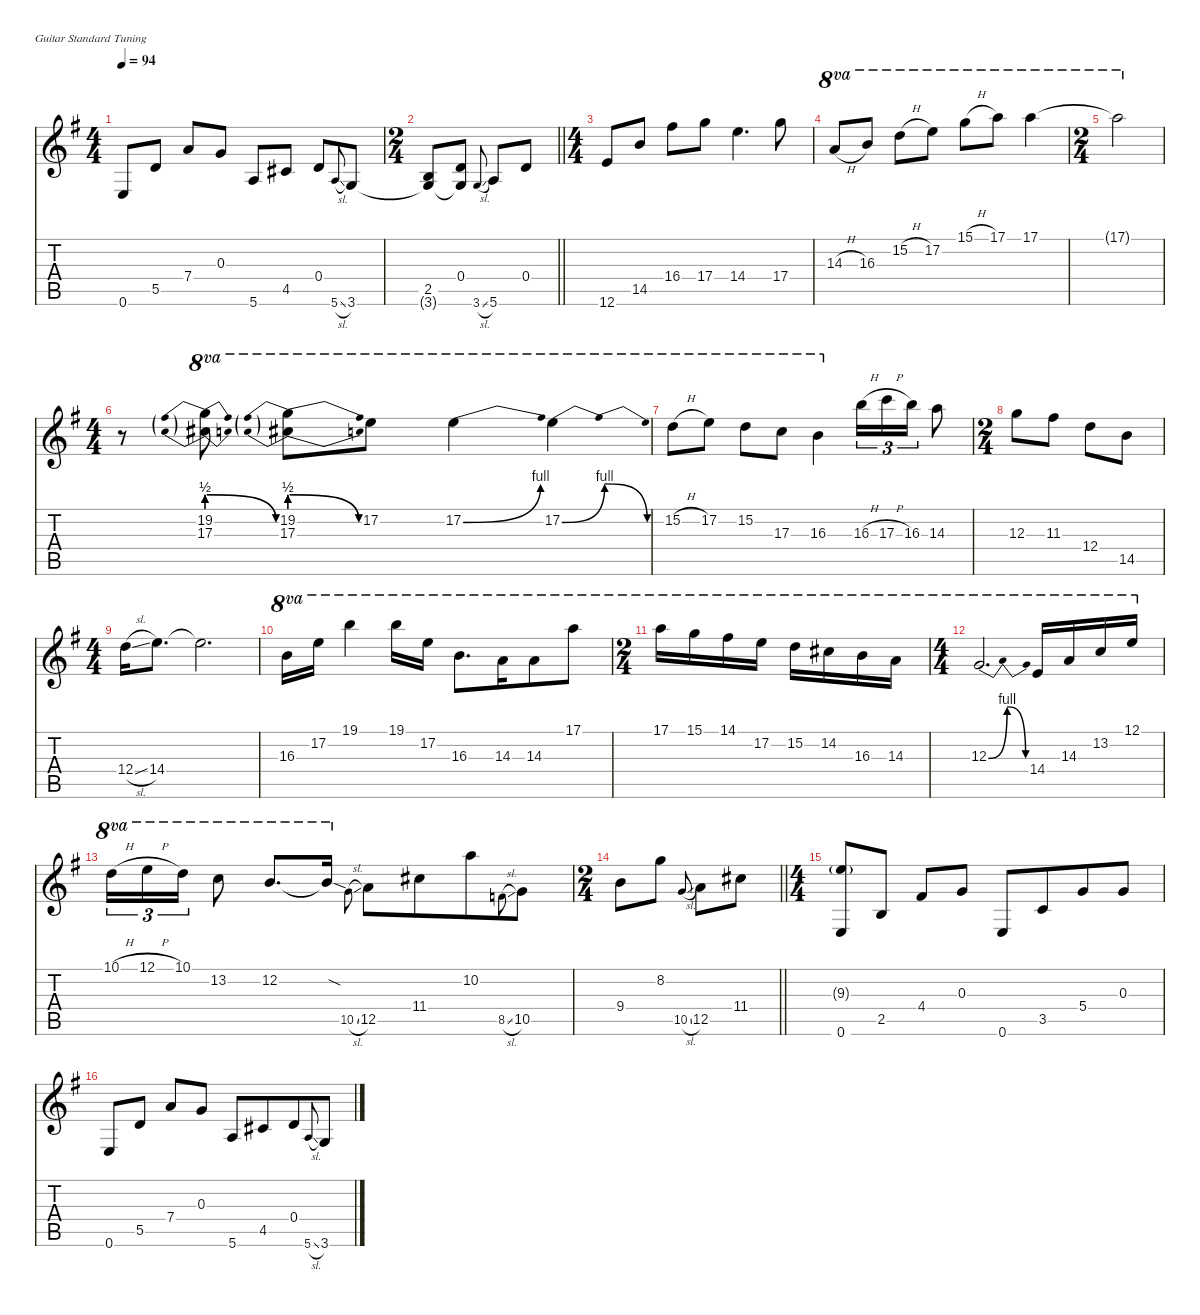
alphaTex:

\defaultSystemsLayout 4
\hideDynamics
\bracketExtendMode nobrackets
\singleTrackTrackNamePolicy hidden
\multiTrackTrackNamePolicy hidden
\firstSystemTrackNameMode fullname
\firstSystemTrackNameOrientation horizontal
\otherSystemsTrackNameOrientation horizontal
\track ("Kirk Hammet" "el.guit.") {defaultSystemsLayout 8 mute instrument electricguitarclean}
\staff {score tabs}
\tuning (E4 B3 G3 D3 A2 E2)
\ts (4 4)
\tempo 94
\clef g2
\ks eminor
0.6{acc forcenatural}.8{dy f beam Up} 5.5{acc forcenatural}.8{beam Up} 7.4{acc forcenatural}.8{beam Up} 0.3{acc forcenatural}.8{beam Up} 5.6{acc forcenatural}.8{beam Up} 4.5{acc #}.8{beam Up} 0.4{acc forcenatural}.8{beam Up} 5.6{sl acc forcenatural}.8{gr onbeat beam Up} 3.6{acc forcenatural}.8{beam Up} |
\ts (2 4)
\beaming (8 2 2)
\barLineRight lightlight
(2.5{acc forcenatural} 3.6{t acc forcenatural}).8{beam Up} (0.4{acc forcenatural} 3.6{t acc forcenatural}).8{beam Up} 3.6{sl acc forcenatural}.8{gr onbeat beam Up} 5.6{acc forcenatural}.8{beam Up} 0.4{acc forcenatural}.8{beam Up} |
\ts (4 4)
\beaming (8 2 2 4)
12.6{acc forcenatural}.8{instrument distortionguitar beam Up} 14.5{acc forcenatural}.8{beam Up} 16.4{acc #}.8{beam Down} 17.4{acc forcenatural}.8{beam Down} 14.4{acc forcenatural}.4{d beam Down} 17.4{acc forcenatural}.8{beam Down} |
14.3{h acc forcenatural}.8{ot 8va beam Up} 16.3{acc forcenatural}.8{ot 8va beam Up} 15.2{h acc forcenatural}.8{ot 8va beam Down} 17.2{acc forcenatural}.8{ot 8va beam Down} 15.1{h acc forcenatural}.8{ot 8va beam Down} 17.1{acc forcenatural}.8{ot 8va beam Down} 17.1{acc forcenatural}.4{ot 8va beam Down} |
\ts (2 4)
\beaming (8 2 2)
17.1{t acc forcenatural}.2{ot 8va beam Down} |
\ts (4 4)
\beaming (8 2 2 4)
r.8{beam Down} (19.2{be (prebendrelease 0 2 30 0)} 17.3{be (prebendrelease 0 2 30 0)}).8{ot 8va beam Down} (19.2{be (prebendrelease 0 2 30 0)} 17.3{be (prebendrelease 0 2 30 0)}).8{ot 8va beam Down} 17.2{acc forcenatural}.8{ot 8va beam Down} 17.2{be (bend 0 0 15 4) acc forcenatural}.4{ot 8va beam Down} 17.2{be (bendrelease 0 0 9.999999599999999 4 30 4 37.0000008 0) acc forcenatural}.4{ot 8va beam Down} |
15.2{h acc forcenatural}.8{ot 8va beam Down} 17.2{acc forcenatural}.8{ot 8va beam Down} 15.2{acc forcenatural}.8{ot 8va beam Down} 17.3{acc forcenatural}.8{ot 8va beam Down} 16.3{acc forcenatural}.4{ot 8va beam Down} 16.3{h acc forcenatural}.16{tu (3 2) beam Down} 17.3{h acc forcenatural}.16{tu (3 2) beam Down} 16.3{acc forcenatural}.16{tu (3 2) beam Down} 14.3{acc forcenatural}.8{beam Down} |
\ts (2 4)
\beaming (8 2 2)
12.3{acc forcenatural}.8{beam Down} 11.3{acc #}.8{beam Down} 12.4{acc forcenatural}.8{beam Down} 14.5{acc forcenatural}.8{beam Down} |
\ts (4 4)
\beaming (8 2 2 4)
12.4{sl acc forcenatural}.16{beam Down} 14.4{acc forcenatural}.8{d beam Down} 14.4{t acc forcenatural}.2{d beam Down} |
16.3{acc forcenatural}.16{ot 8va beam Down} 17.2{acc forcenatural}.16{ot 8va beam Down} 19.1{acc forcenatural}.4{ot 8va beam Down} 19.1{acc forcenatural}.16{ot 8va beam Down} 17.2{acc forcenatural}.16{ot 8va beam Down} 16.3{acc forcenatural}.8{d ot 8va beam Down} 14.3{acc forcenatural}.16{ot 8va beam Down} 14.3{acc forcenatural}.8{ot 8va beam Down} 17.1{acc forcenatural}.8{ot 8va beam Down} |
\ts (2 4)
\beaming (8 2 2)
17.1{acc forcenatural}.16{ot 8va beam Down} 15.1{acc forcenatural}.16{ot 8va beam Down} 14.1{acc #}.16{ot 8va beam Down} 17.2{acc forcenatural}.16{ot 8va beam Down} 15.2{acc forcenatural}.16{ot 8va beam Down} 14.2{acc #}.16{ot 8va beam Down} 16.3{acc forcenatural}.16{ot 8va beam Down} 14.3{acc forcenatural}.16{ot 8va beam Down} |
\ts (4 4)
\beaming (8 2 2 4)
12.3{be (bendrelease 0 0 15 4 30 4 45 0) acc forcenatural}.2{d ot 8va beam Up} 14.4{acc forcenatural}.16{ot 8va beam Up} 14.3{acc forcenatural}.16{ot 8va beam Up} 13.2{acc forcenatural}.16{ot 8va dy ff beam Up} 12.1{acc forcenatural}.16{ot 8va dy fff beam Up} |
10.1{h acc forcenatural}.16{tu (3 2) ot 8va dy ff beam Down} 12.1{h acc forcenatural}.16{tu (3 2) ot 8va beam Down} 10.1{acc forcenatural}.16{tu (3 2) ot 8va beam Down} 13.2{acc forcenatural}.8{ot 8va beam Down} 12.2{acc forcenatural}.8{d ot 8va beam Up} 12.2{sod t acc forcenatural}.16{ot 8va dy f beam Up} 10.5{sl acc forcenatural}.8{gr onbeat beam Down} 12.5{acc forcenatural}.8{beam Down} 11.4{acc #}.8{beam Down} 10.2{acc forcenatural}.8{beam Down} 8.5{sl acc forcenatural}.8{gr onbeat beam Down} 10.5{acc forcenatural}.8{beam Down} |
\ts (2 4)
\beaming (8 2 2)
\barLineRight lightlight
9.4{acc forcenatural}.8{beam Down} 8.2{acc forcenatural}.8{beam Down} 10.5{sl acc forcenatural}.8{gr onbeat beam Up} 12.5{acc forcenatural}.8{beam Down} 11.4{acc #}.8{beam Down} |
\ts (4 4)
\beaming (8 2 2 4)
(0.6{acc forcenatural} 9.3{g acc forcenatural}).8{instrument electricguitarclean beam Up} 2.5{acc forcenatural}.8{beam Up} 4.4{acc #}.8{beam Up} 0.3{acc forcenatural}.8{beam Up} 0.6{acc forcenatural}.8{beam Up} 3.5{acc forcenatural}.8{beam Up} 5.4{acc forcenatural}.8{beam Up} 0.3{acc forcenatural}.8{beam Up} |
0.6{acc forcenatural}.8{beam Up} 5.5{acc forcenatural}.8{beam Up} 7.4{acc forcenatural}.8{beam Up} 0.3{acc forcenatural}.8{beam Up} 5.6{acc forcenatural}.8{beam Up} 4.5{acc #}.8{beam Up} 0.4{acc forcenatural}.8{beam Up} 5.6{sl acc forcenatural}.8{gr onbeat beam Up} 3.6{acc forcenatural}.8{beam Up}
